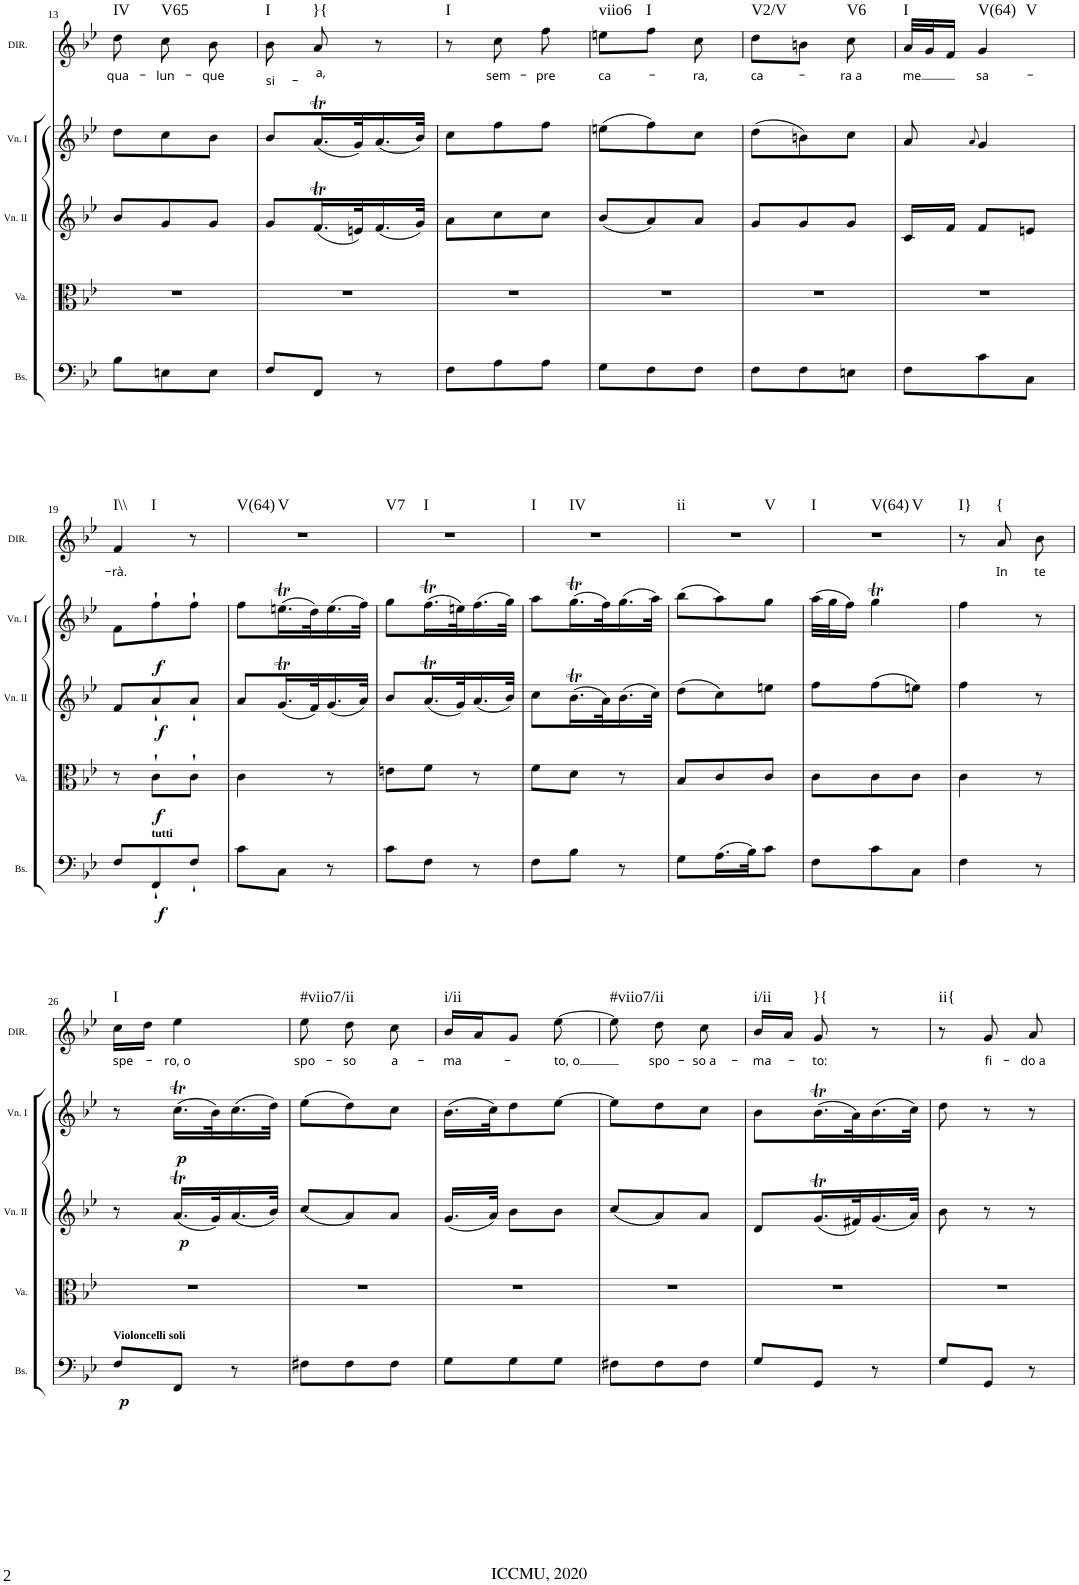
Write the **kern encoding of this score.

**kern	**dynam	**kern	**dynam	**kern	**dynam	**kern	**dynam	**kern	**text	**harte
*part5	*part5	*part4	*part4	*part3	*part3	*part2	*part2	*part1	*part1	*part1
*staff5	*staff5	*staff4	*staff4	*staff3	*staff3	*staff2	*staff2	*staff1	*staff1	*
*I"Basso	*	*I"Viola	*	*I"Violino II	*	*I"Violino I	*	*I"DIRCEA	*	*
*I'Bs.	*	*I'Va.	*	*I'Vn. II	*	*I'Vn. I	*	*I'DIR.	*	*
!!LO:PB:g=z
*clefF4	*	*clefC3	*	*clefG2	*	*clefG2	*	*clefG2	*	*
*k[b-e-]	*	*k[b-e-]	*	*k[b-e-]	*	*k[b-e-]	*	*k[b-e-]	*	*
*B-:	*	*B-:	*	*B-:	*	*B-:	*	*B-:	*	*
*M3/8	*	*M3/8	*	*M3/8	*	*M3/8	*	*M3/8	*	*
=13	=13	=13	=13	=13	=13	=13	=13	=13	=13	=13
!	!	!	!	!	!	!	!	!	!LO:LY:b	!LO:H:kt=IV
8B-\L	.	4.r	.	8b-/L	.	8dd\L	.	8dd\	qua-	N
!	!	!	!	!	!	!	!	!	!LO:LY:b	!LO:H:kt=V65
8En\	.	.	.	8g/	.	8cc\	.	8cc\	-lun-	N
!	!	!	!	!	!	!	!	!	!LO:LY:b	!
8E\J	.	.	.	8g/J	.	8b-\J	.	8b-\	-que	.
=14	=14	=14	=14	=14	=14	=14	=14	=14	=14	=14
!	!	!	!	!	!	!	!	!	!LO:LY:b	!LO:H:kt=I
8F/L	.	4.r	.	8g/L	.	8b-/L	.	8b-\	si-	N
!	!	!	!	!	!	!	!	!	!LO:LY:b	!LO:H:kt=}{
8FF/J	.	.	.	(<16.fT/L	.	(<16.at/L	.	8a/	-a,	N
.	.	.	.	32en/K)	.	32g/K)	.	.	.	.
8r	.	.	.	(<16.f/	.	(<16.a/	.	8r	.	.
.	.	.	.	32g/JJk)	.	32b-/JJk)	.	.	.	.
=15	=15	=15	=15	=15	=15	=15	=15	=15	=15	=15
!	!	!	!	!	!	!	!	!	!	!LO:H:kt=I
8F\L	.	4.r	.	8a\L	.	8cc\L	.	8r	.	N
!	!	!	!	!	!	!	!	!	!LO:LY:b	!
8A\	.	.	.	8cc\	.	8ff\	.	8cc\	sem-	.
!	!	!	!	!	!	!	!	!	!LO:LY:b	!
8A\J	.	.	.	8cc\J	.	8ff\J	.	8ff\	-pre	.
=16	=16	=16	=16	=16	=16	=16	=16	=16	=16	=16
!	!	!	!	!	!	!	!	!	!LO:LY:b	!LO:H:kt=viio6
8G\L	.	4.r	.	(<8b-/L	.	(>8een\L	.	8een\L	ca-	N
!	!	!	!	!	!	!	!	!	!	!LO:H:kt=I
8F\	.	.	.	8a/)	.	8ff\)	.	8ff\J	.	N
!	!	!	!	!	!	!	!	!	!LO:LY:b	!
8F\J	.	.	.	8a/J	.	8cc\J	.	8cc\	-ra,	.
=17	=17	=17	=17	=17	=17	=17	=17	=17	=17	=17
!	!	!	!	!	!	!	!	!	!LO:LY:b	!LO:H:kt=V2/V
8F\L	.	4.r	.	8g/L	.	(>8dd\L	.	8dd\L	ca-	N
8F\	.	.	.	8g/	.	8bn\)	.	8bn\J	.	.
!	!	!	!	!	!	!	!	!	!LO:LY:b	!LO:H:kt=V6
8En\J	.	.	.	8g/J	.	8cc\J	.	8cc\	ra a	N
=18	=18	=18	=18	=18	=18	=18	=18	=18	=18	=18
!	!	!	!	!	!	!	!	!	!LO:LY:b	!LO:H:kt=I
8F\L	.	4.r	.	16c/LL	.	8a/	.	32a/LLL	me	N
.	.	.	.	.	.	.	.	32g/J	.	.
.	.	.	.	16f/JJ	.	.	.	16f/JJ	.	.
.	.	.	.	.	.	8qa/	.	.	.	.
!	!	!	!	!	!	!	!	!	!LO:LY:b	!LO:H:n=1:kt=V(64)
!	!	!	!	!	!	!	!	!	!	!LO:H:n=2:kt=V
8c\	.	.	.	8f/L	.	4g/	.	4g/	sa-	N N
8C\J	.	.	.	8en/J	.	.	.	.	.	.
!!LO:LB:g=z
=19	=19	=19	=19	=19	=19	=19	=19	=19	=19	=19
!	!	!	!	!	!	!	!	!	!LO:LY:b	!LO:H:n=1:kt=I\\
!	!	!	!	!	!	!	!	!	!	!LO:H:n=2:kt=I
8F/L	.	8r	.	8f/L	.	8f\L	.	4f/	-rà.	N N
!LO:TX:a:B:t=tutti	!	!	!	!	!	!	!	!	!	!
!	!LO:DY:b	!	!LO:DY:b	!	!LO:DY:b	!	!LO:DY:b	!	!	!
8FF`/	f	8c`\L	f	8a`/	f	8ff`\	f	.	.	.
8F`/J	.	8c`\J	.	8a`/J	.	8ff`\J	.	8r	.	.
=20	=20	=20	=20	=20	=20	=20	=20	=20	=20	=20
!	!	!	!	!	!	!	!	!	!	!LO:H:n=1:kt=V(64)
!	!	!	!	!	!	!	!	!	!	!LO:H:n=2:kt=V
8c\L	.	4c\	.	8a/L	.	8ff\L	.	4.r	.	N N
8C\J	.	.	.	(<16.gT/L	.	(>16.eent\L	.	.	.	.
.	.	.	.	32f/K)	.	32dd\K)	.	.	.	.
8r	.	8r	.	(<16.g/	.	(>16.ee\	.	.	.	.
.	.	.	.	32a/JJk)	.	32ff\JJk)	.	.	.	.
=21	=21	=21	=21	=21	=21	=21	=21	=21	=21	=21
!	!	!	!	!	!	!	!	!	!	!LO:H:n=1:kt=V7
!	!	!	!	!	!	!	!	!	!	!LO:H:n=2:kt=I
8c\L	.	8en\L	.	8b-/L	.	8gg\L	.	4.r	.	N N
8F\J	.	8f\J	.	(<16.at/L	.	(>16.ffT\L	.	.	.	.
.	.	.	.	32g/K)	.	32een\K)	.	.	.	.
8r	.	8r	.	(<16.a/	.	(>16.ff\	.	.	.	.
.	.	.	.	32b-/JJk)	.	32gg\JJk)	.	.	.	.
=22	=22	=22	=22	=22	=22	=22	=22	=22	=22	=22
!	!	!	!	!	!	!	!	!	!	!LO:H:n=1:kt=I
!	!	!	!	!	!	!	!	!	!	!LO:H:n=2:kt=IV
8F\L	.	8f\L	.	8cc\L	.	8aa\L	.	4.r	.	N N
8B-\J	.	8d\J	.	(>16.b-T\L	.	(>16.ggT\L	.	.	.	.
.	.	.	.	32a\K)	.	32ff\K)	.	.	.	.
8r	.	8r	.	(>16.b-\	.	(>16.gg\	.	.	.	.
.	.	.	.	32cc\JJk)	.	32aa\JJk)	.	.	.	.
=23	=23	=23	=23	=23	=23	=23	=23	=23	=23	=23
!	!	!	!	!	!	!	!	!	!	!LO:H:n=1:kt=ii
!	!	!	!	!	!	!	!	!	!	!LO:H:n=2:kt=V
8G\L	.	8B-/L	.	(>8dd\L	.	(>8bb-\L	.	4.r	.	N N
(>16.A\L	.	8c/	.	8cc\)	.	8aa\)	.	.	.	.
32B-\JK)	.	.	.	.	.	.	.	.	.	.
8c\J	.	8c/J	.	8een\J	.	8gg\J	.	.	.	.
=24	=24	=24	=24	=24	=24	=24	=24	=24	=24	=24
!	!	!	!	!	!	!	!	!	!	!LO:H:n=1:kt=I
!	!	!	!	!	!	!	!	!	!	!LO:H:n=2:kt=V(64)
!	!	!	!	!	!	!	!	!	!	!LO:H:n=3:kt=V
8F\L	.	8c\L	.	8ff\L	.	(>32aa\LLL	.	4.r	.	N N N
.	.	.	.	.	.	32gg\J	.	.	.	.
.	.	.	.	.	.	16ff\JJ)	.	.	.	.
8c\	.	8c\	.	(>8ff\	.	4ggT\	.	.	.	.
8C\J	.	8c\J	.	8een\J)	.	.	.	.	.	.
=25	=25	=25	=25	=25	=25	=25	=25	=25	=25	=25
!	!	!	!	!	!	!	!	!	!	!LO:H:kt=I}
4F\	.	4c\	.	4ff\	.	4ff\	.	8r	.	N
!	!	!	!	!	!	!	!	!	!LO:LY:b	!LO:H:kt={
.	.	.	.	.	.	.	.	8a/	In	N
!	!	!	!	!	!	!	!	!	!LO:LY:b	!
8r	.	8r	.	8r	.	8r	.	8b-\	te	.
!!LO:LB:g=z
=26	=26	=26	=26	=26	=26	=26	=26	=26	=26	=26
!LO:TX:a:B:t=Violoncelli soli	!	!	!	!	!	!	!	!	!	!
!	!LO:DY:b	!	!	!	!	!	!	!	!LO:LY:b	!LO:H:kt=I
8F/L	p	4.r	.	8r	.	8r	.	16cc\LL	spe-	N
.	.	.	.	.	.	.	.	16dd\JJ	.	.
!	!	!	!	!	!LO:DY:b	!	!LO:DY:b	!	!LO:LY:b	!
8FF/J	.	.	.	(<16.at/LL	p	(>16.ccT\LL	p	4ee-\	ro, o	.
.	.	.	.	32g/K)	.	32b-\K)	.	.	.	.
8r	.	.	.	(<16.a/	.	(>16.cc\	.	.	.	.
.	.	.	.	32b-/JJk)	.	32dd\JJk)	.	.	.	.
=27	=27	=27	=27	=27	=27	=27	=27	=27	=27	=27
!	!	!	!	!	!	!	!	!	!LO:LY:b	!LO:H:kt=#viio7/ii
8F#X\L	.	4.r	.	(<8cc/L	.	(>8ee-\L	.	8ee-\	spo-	N
!	!	!	!	!	!	!	!	!	!LO:LY:b	!
8F#\	.	.	.	8a/)	.	8dd\)	.	8dd\	-so	.
!	!	!	!	!	!	!	!	!	!LO:LY:b	!
8F#\J	.	.	.	8a/J	.	8cc\J	.	8cc\	a-	.
=28	=28	=28	=28	=28	=28	=28	=28	=28	=28	=28
!	!	!	!	!	!	!	!	!	!LO:LY:b	!LO:H:kt=i/ii
8G\L	.	4.r	.	(<16.g/LL	.	(>16.b-\LL	.	16b-/LL	-ma-	N
.	.	.	.	.	.	.	.	16a/J	.	.
.	.	.	.	32a/JJk)	.	32cc\JK)	.	.	.	.
8G\	.	.	.	8b-\L	.	8dd\	.	8g/J	.	.
!	!	!	!	!	!	!	!	!	!LO:LY:b	!
8G\J	.	.	.	8b-\J	.	[8ee-\J	.	[8ee-\	to, o	.
=29	=29	=29	=29	=29	=29	=29	=29	=29	=29	=29
!	!	!	!	!	!	!	!	!	!	!LO:H:kt=#viio7/ii
8F#X\L	.	4.r	.	(<8cc/L	.	8ee-\L]	.	8ee-\]	.	N
!	!	!	!	!	!	!	!	!	!LO:LY:b	!
8F#\	.	.	.	8a/)	.	8dd\	.	8dd\	spo-	.
!	!	!	!	!	!	!	!	!	!LO:LY:b	!
8F#\J	.	.	.	8a/J	.	8cc\J	.	8cc\	so a-	.
=30	=30	=30	=30	=30	=30	=30	=30	=30	=30	=30
!	!	!	!	!	!	!	!	!	!LO:LY:b	!LO:H:kt=i/ii
8G/L	.	4.r	.	8d/L	.	8b-\L	.	16b-/LL	-ma-	N
.	.	.	.	.	.	.	.	16a/JJ	.	.
!	!	!	!	!	!	!	!	!	!LO:LY:b	!LO:H:kt=}{
8GG/J	.	.	.	(<16.gT/L	.	(>16.b-T\L	.	8g/	-to:	N
.	.	.	.	32f#X/K)	.	32a\K)	.	.	.	.
8r	.	.	.	(<16.g/	.	(>16.b-\	.	8r	.	.
.	.	.	.	32a/JJk)	.	32cc\JJk)	.	.	.	.
=31	=31	=31	=31	=31	=31	=31	=31	=31	=31	=31
!	!	!	!	!	!	!	!	!	!	!LO:H:kt=ii{
8G/L	.	4.r	.	8b-\	.	8dd\	.	8r	.	N
!	!	!	!	!	!	!	!	!	!LO:LY:b	!
8GG/J	.	.	.	8r	.	8r	.	8g/	fi-	.
!	!	!	!	!	!	!	!	!	!LO:LY:b	!
8r	.	.	.	8r	.	8r	.	8a/	do a	.
=	=	=	=	=	=	=	=	=	=	=
*-	*-	*-	*-	*-	*-	*-	*-	*-	*-	*-
